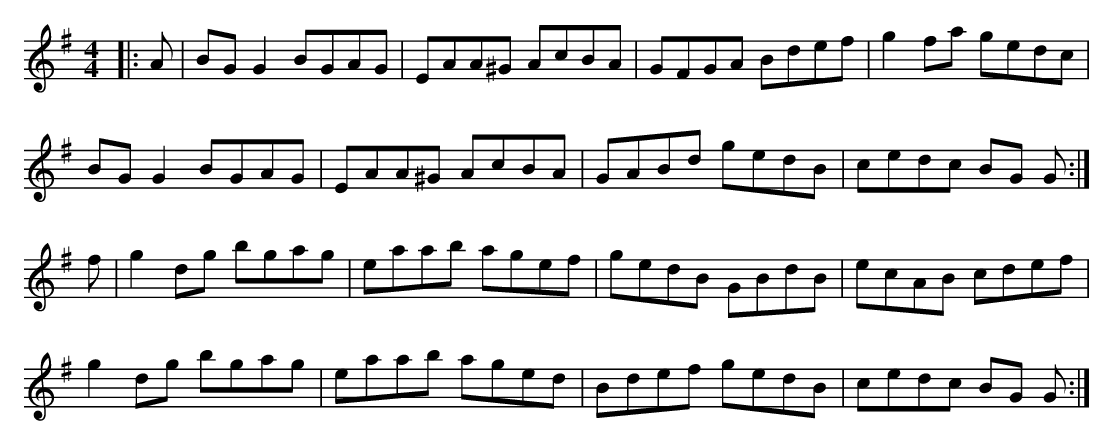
X:1
M:4/4
K:G
|:A|BG G2 BGAG|EAA^G AcBA|GFGA Bdef|g2 fa gedc|
BG G2 BGAG|EAA^G AcBA|GABd gedB|cedc BG G:|
f|g2 dg bgag|eaab agef|gedB GBdB|ecAB cdef|
g2 dg bgag|eaab aged|Bdef gedB|cedc BG G:|
